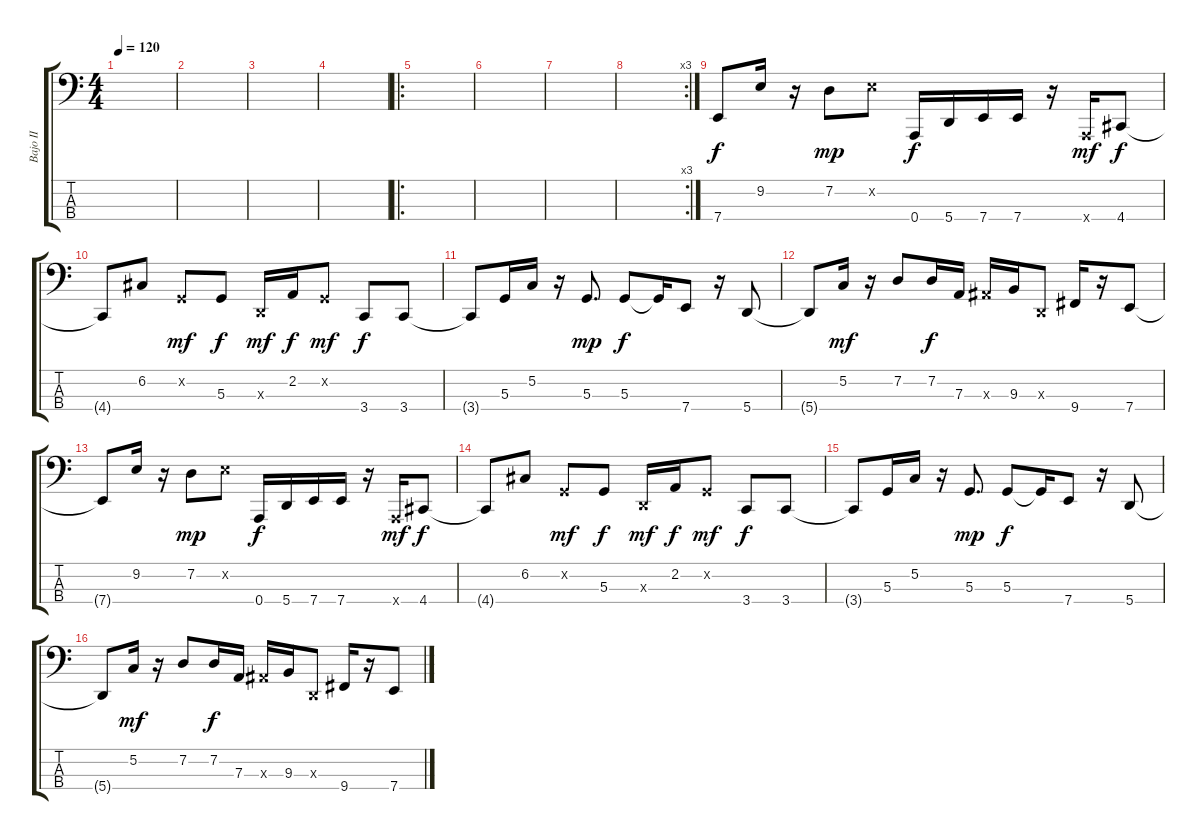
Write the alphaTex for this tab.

\track ("Bajo II" "Bajo II") {instrument electricbasspick}
\staff {score tabs}
\tuning (C2 G1 D1 A0) {hide}
\ts (4 4)
\tempo 120
\clef f4
\ks c
|
|
|
|
\ro
|
|
|
\rc 3
|
7.4.8 9.2.16 r.16 7.2.8{dy mp} 9.2{x}.8 0.4.16{dy f} 5.4.16 7.4.16 7.4.16 r.16 0.4{x}.16{dy mf} 4.4.8{dy f} |
4.4{t}.8 6.2.8 0.2{x}.8{dy mf} 5.3.8{dy f} 0.3{x}.16{dy mf} 2.2.16{dy f} 0.2{x}.8{dy mf} 3.4.8{dy f} 3.4.8 |
3.4{t}.8 5.3.16 5.2.16 r.16 5.3.8{d dy mp} 5.3.8{dy f} 5.3{t}.16 7.4.8 r.16 5.4.8 |
5.4{t}.8 5.2.16{dy mf} r.16 7.2.8 7.2.16{dy f} 7.3.16 8.3{x}.16 9.3.16 0.3{x}.8 9.4.16 r.16 7.4.8 |
7.4{t}.8 9.2.16 r.16 7.2.8{dy mp} 9.2{x}.8 0.4.16{dy f} 5.4.16 7.4.16 7.4.16 r.16 0.4{x}.16{dy mf} 4.4.8{dy f} |
4.4{t}.8 6.2.8 0.2{x}.8{dy mf} 5.3.8{dy f} 0.3{x}.16{dy mf} 2.2.16{dy f} 0.2{x}.8{dy mf} 3.4.8{dy f} 3.4.8 |
3.4{t}.8 5.3.16 5.2.16 r.16 5.3.8{d dy mp} 5.3.8{dy f} 5.3{t}.16 7.4.8 r.16 5.4.8 |
5.4{t}.8 5.2.16{dy mf} r.16 7.2.8 7.2.16{dy f} 7.3.16 8.3{x}.16 9.3.16 0.3{x}.8 9.4.16 r.16 7.4.8
